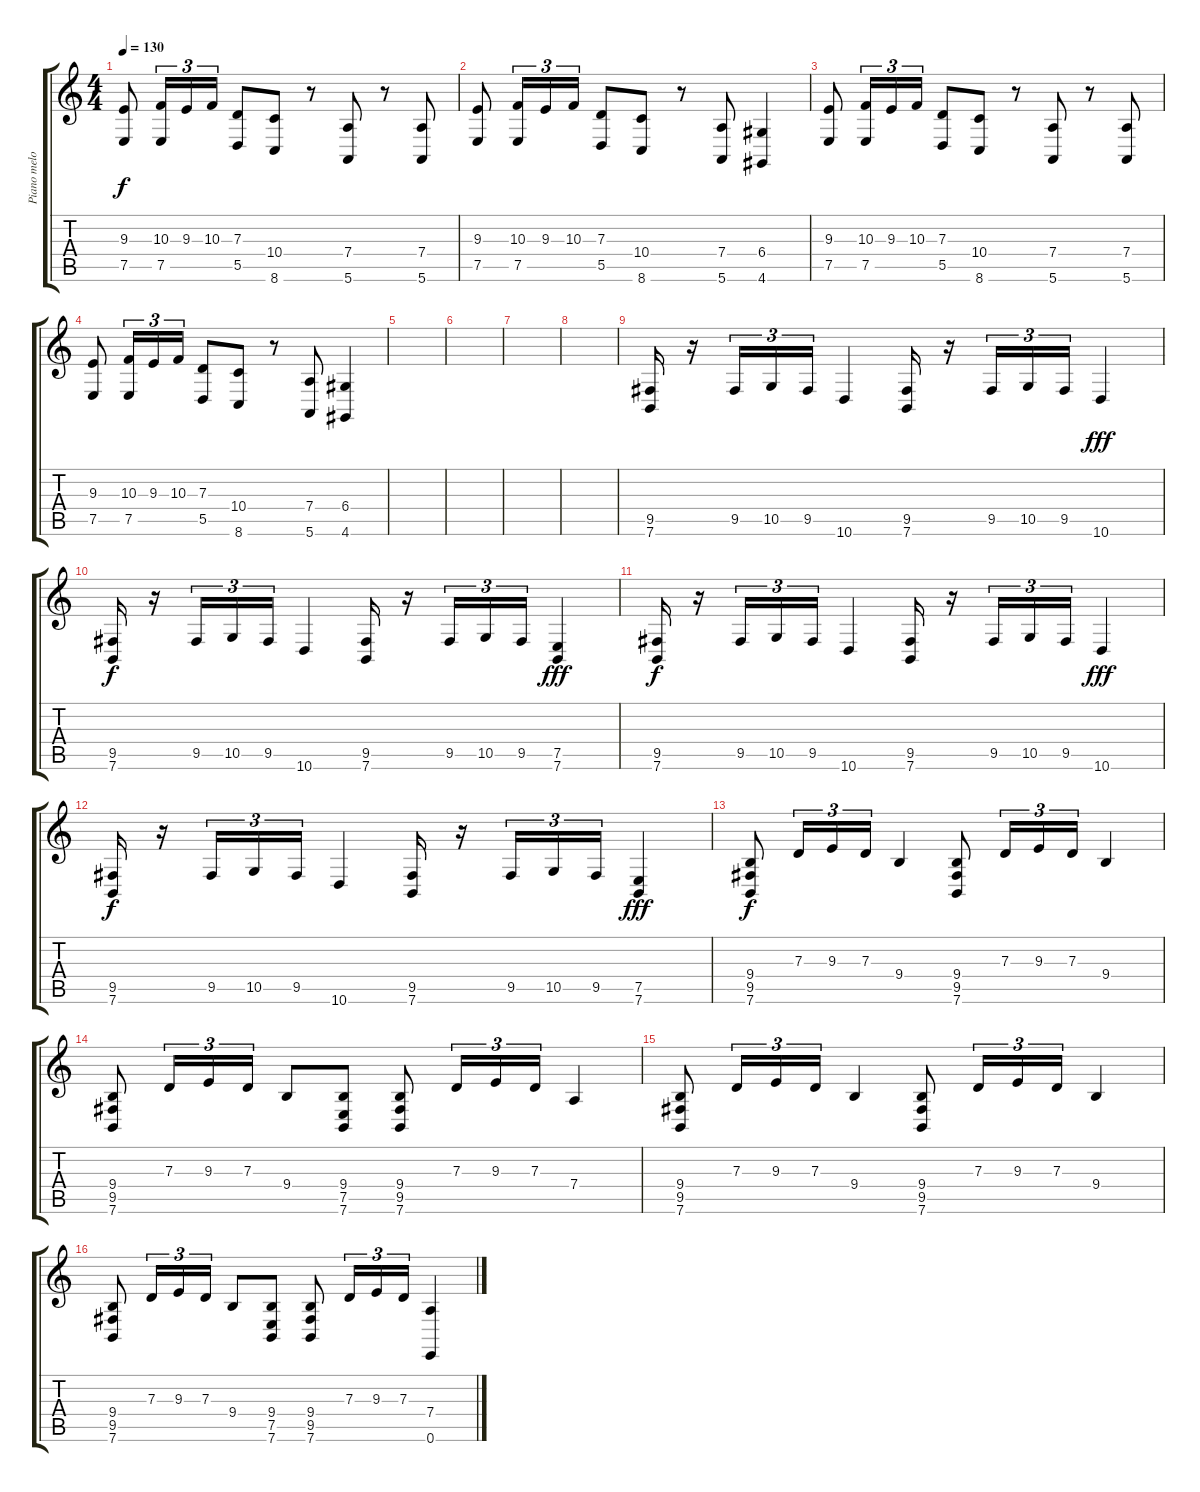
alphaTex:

\track ("Piano melodie" "Piano melo") {instrument electricgrandpiano}
\staff {score tabs}
\tuning (E4 B3 G3 D3 A2 E2) {hide}
\ts (4 4)
\tempo 130
\clef g2
\ks c
(9.3 7.5).8{dy f} (10.3 7.5).16{tu (3 2)} 9.3.16{tu (3 2)} 10.3.16{tu (3 2)} (7.3 5.5).8 (10.4 8.6).8 r.8 (7.4 5.6).8 r.8 (7.4 5.6).8 |
(9.3 7.5).8 (10.3 7.5).16{tu (3 2)} 9.3.16{tu (3 2)} 10.3.16{tu (3 2)} (7.3 5.5).8 (10.4 8.6).8 r.8 (7.4 5.6).8 (6.4 4.6).4 |
(9.3 7.5).8 (10.3 7.5).16{tu (3 2)} 9.3.16{tu (3 2)} 10.3.16{tu (3 2)} (7.3 5.5).8 (10.4 8.6).8 r.8 (7.4 5.6).8 r.8 (7.4 5.6).8 |
(9.3 7.5).8 (10.3 7.5).16{tu (3 2)} 9.3.16{tu (3 2)} 10.3.16{tu (3 2)} (7.3 5.5).8 (10.4 8.6).8 r.8 (7.4 5.6).8 (6.4 4.6).4 |
|
|
|
|
(9.5 7.6).16 r.16 9.5.16{tu (3 2)} 10.5.16{tu (3 2)} 9.5.16{tu (3 2)} 10.6.4 (9.5 7.6).16 r.16 9.5.16{tu (3 2)} 10.5.16{tu (3 2)} 9.5.16{tu (3 2)} 10.6.4{dy fff} |
(9.5 7.6).16{dy f} r.16 9.5.16{tu (3 2)} 10.5.16{tu (3 2)} 9.5.16{tu (3 2)} 10.6.4 (9.5 7.6).16 r.16 9.5.16{tu (3 2)} 10.5.16{tu (3 2)} 9.5.16{tu (3 2)} (7.5 7.6).4{dy fff} |
(9.5 7.6).16{dy f} r.16 9.5.16{tu (3 2)} 10.5.16{tu (3 2)} 9.5.16{tu (3 2)} 10.6.4 (9.5 7.6).16 r.16 9.5.16{tu (3 2)} 10.5.16{tu (3 2)} 9.5.16{tu (3 2)} 10.6.4{dy fff} |
(9.5 7.6).16{dy f} r.16 9.5.16{tu (3 2)} 10.5.16{tu (3 2)} 9.5.16{tu (3 2)} 10.6.4 (9.5 7.6).16 r.16 9.5.16{tu (3 2)} 10.5.16{tu (3 2)} 9.5.16{tu (3 2)} (7.5 7.6).4{dy fff} |
(9.4 9.5 7.6).8{dy f} 7.3.16{tu (3 2)} 9.3.16{tu (3 2)} 7.3.16{tu (3 2)} 9.4.4 (9.4 9.5 7.6).8 7.3.16{tu (3 2)} 9.3.16{tu (3 2)} 7.3.16{tu (3 2)} 9.4.4 |
(9.4 9.5 7.6).8 7.3.16{tu (3 2)} 9.3.16{tu (3 2)} 7.3.16{tu (3 2)} 9.4.8 (9.4 7.5 7.6).8 (9.4 9.5 7.6).8 7.3.16{tu (3 2)} 9.3.16{tu (3 2)} 7.3.16{tu (3 2)} 7.4.4 |
(9.4 9.5 7.6).8 7.3.16{tu (3 2)} 9.3.16{tu (3 2)} 7.3.16{tu (3 2)} 9.4.4 (9.4 9.5 7.6).8 7.3.16{tu (3 2)} 9.3.16{tu (3 2)} 7.3.16{tu (3 2)} 9.4.4 |
(9.4 9.5 7.6).8 7.3.16{tu (3 2)} 9.3.16{tu (3 2)} 7.3.16{tu (3 2)} 9.4.8 (9.4 7.5 7.6).8 (9.4 9.5 7.6).8 7.3.16{tu (3 2)} 9.3.16{tu (3 2)} 7.3.16{tu (3 2)} (7.4 0.6).4
